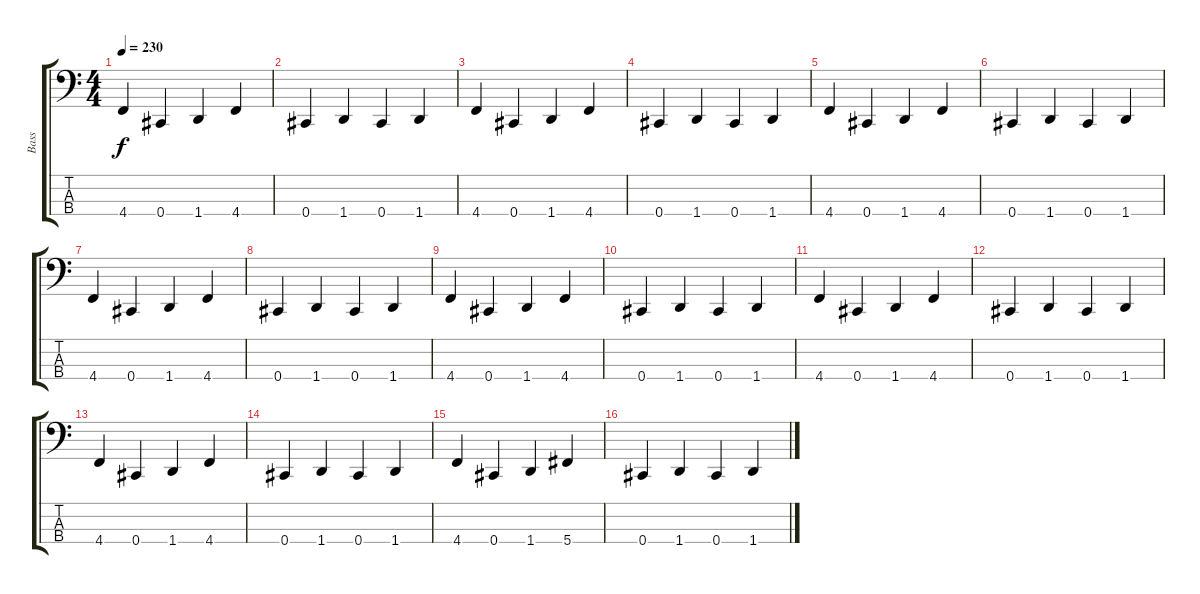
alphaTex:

\track ("Bass" "Bass") {instrument electricbasspick}
\staff {score tabs}
\tuning (E2 B1 Gb1 Db1) {hide}
\ts (4 4)
\tempo 230
\clef f4
\ks c
4.4.4{dy f} 0.4.4 1.4.4 4.4.4 |
0.4.4 1.4.4 0.4.4 1.4.4 |
4.4.4 0.4.4 1.4.4 4.4.4 |
0.4.4 1.4.4 0.4.4 1.4.4 |
4.4.4 0.4.4 1.4.4 4.4.4 |
0.4.4 1.4.4 0.4.4 1.4.4 |
4.4.4 0.4.4 1.4.4 4.4.4 |
0.4.4 1.4.4 0.4.4 1.4.4 |
4.4.4 0.4.4 1.4.4 4.4.4 |
0.4.4 1.4.4 0.4.4 1.4.4 |
4.4.4 0.4.4 1.4.4 4.4.4 |
0.4.4 1.4.4 0.4.4 1.4.4 |
4.4.4 0.4.4 1.4.4 4.4.4 |
0.4.4 1.4.4 0.4.4 1.4.4 |
4.4.4 0.4.4 1.4.4 5.4.4 |
0.4.4 1.4.4 0.4.4 1.4.4
